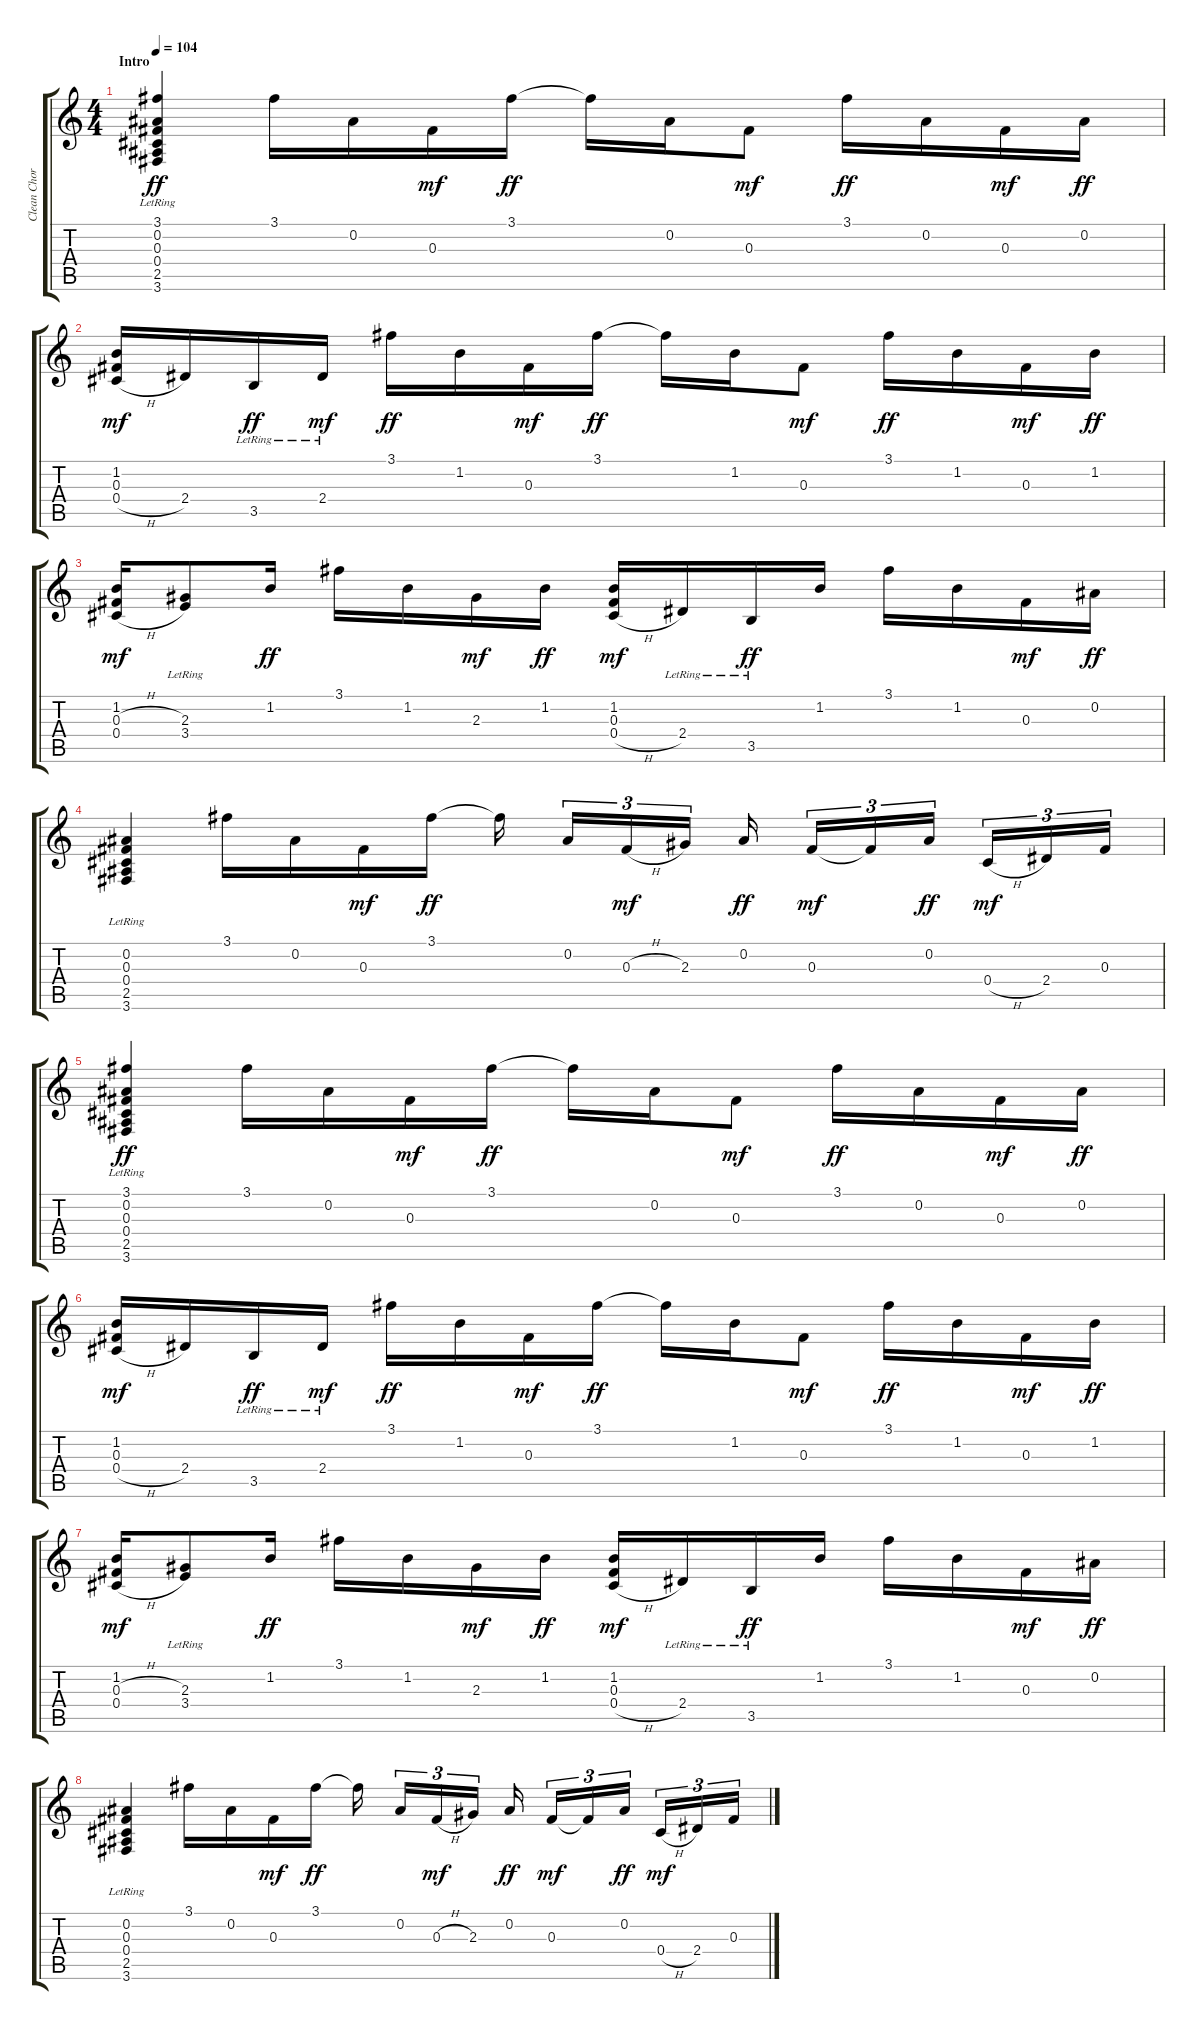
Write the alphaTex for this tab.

\track ("Clean Chorus Guitar" "Clean Chor") {instrument electricguitarjazz}
\staff {score tabs}
\tuning (Eb4 Bb3 Gb3 Db3 Ab2 Eb2) {hide}
\ts (4 4)
\section ("" "Intro")
\tempo 104
\clef g2
\ks c
(3.1 0.2 0.3 0.4{lr} 2.5{lr} 3.6{lr}).4{dy ff volume 10 instrument electricguitarjazz} 3.1.16 0.2.16 0.3.16{dy mf} 3.1.16{dy ff} 3.1{t}.16 0.2.16 0.3.8{dy mf} 3.1.16{dy ff} 0.2.16 0.3.16{dy mf} 0.2.16{dy ff} |
(1.2 0.3 0.4{h}).16{dy mf} 2.4.16 3.5{lr}.16{dy ff} 2.4{lr}.16{dy mf} 3.1.16{dy ff} 1.2.16 0.3.16{dy mf} 3.1.16{dy ff} 3.1{t}.16 1.2.16 0.3.8{dy mf} 3.1.16{dy ff} 1.2.16 0.3.16{dy mf} 1.2.16{dy ff} |
(1.2 0.3{h} 0.4{h}).16{dy mf} (2.3{lr} 3.4{lr}).8 1.2.16{dy ff} 3.1.16 1.2.16 2.3.16{dy mf} 1.2.16{dy ff} (1.2 0.3 0.4{h}).16{dy mf} 2.4{lr}.16 3.5{lr}.16{dy ff} 1.2.16 3.1.16 1.2.16 0.3.16{dy mf} 0.2.16{dy ff} |
(0.2 0.3 0.4 2.5{lr} 3.6{lr}).4 3.1.16 0.2.16 0.3.16{dy mf} 3.1.16{dy ff} 3.1{t}.16 0.2.16{tu (3 2)} 0.3{h}.16{tu (3 2) dy mf} 2.3.16{tu (3 2)} 0.2.16{dy ff} 0.3.16{tu (3 2) dy mf} 0.3{t}.16{tu (3 2)} 0.2.16{tu (3 2) dy ff} 0.4{h}.16{tu (3 2) dy mf} 2.4.16{tu (3 2)} 0.3.16{tu (3 2)} |
(3.1 0.2 0.3 0.4{lr} 2.5{lr} 3.6{lr}).4{dy ff} 3.1.16 0.2.16 0.3.16{dy mf} 3.1.16{dy ff} 3.1{t}.16 0.2.16 0.3.8{dy mf} 3.1.16{dy ff} 0.2.16 0.3.16{dy mf} 0.2.16{dy ff} |
(1.2 0.3 0.4{h}).16{dy mf} 2.4.16 3.5{lr}.16{dy ff} 2.4{lr}.16{dy mf} 3.1.16{dy ff} 1.2.16 0.3.16{dy mf} 3.1.16{dy ff} 3.1{t}.16 1.2.16 0.3.8{dy mf} 3.1.16{dy ff} 1.2.16 0.3.16{dy mf} 1.2.16{dy ff} |
(1.2 0.3{h} 0.4{h}).16{dy mf} (2.3{lr} 3.4{lr}).8 1.2.16{dy ff} 3.1.16 1.2.16 2.3.16{dy mf} 1.2.16{dy ff} (1.2 0.3 0.4{h}).16{dy mf} 2.4{lr}.16 3.5{lr}.16{dy ff} 1.2.16 3.1.16 1.2.16 0.3.16{dy mf} 0.2.16{dy ff} |
(0.2 0.3 0.4{lr} 2.5{lr} 3.6{lr}).4 3.1.16 0.2.16 0.3.16{dy mf} 3.1.16{dy ff} 3.1{t}.16 0.2.16{tu (3 2)} 0.3{h}.16{tu (3 2) dy mf} 2.3.16{tu (3 2)} 0.2.16{dy ff} 0.3.16{tu (3 2) dy mf} 0.3{t}.16{tu (3 2)} 0.2.16{tu (3 2) dy ff} 0.4{h}.16{tu (3 2) dy mf} 2.4.16{tu (3 2)} 0.3.16{tu (3 2)}
